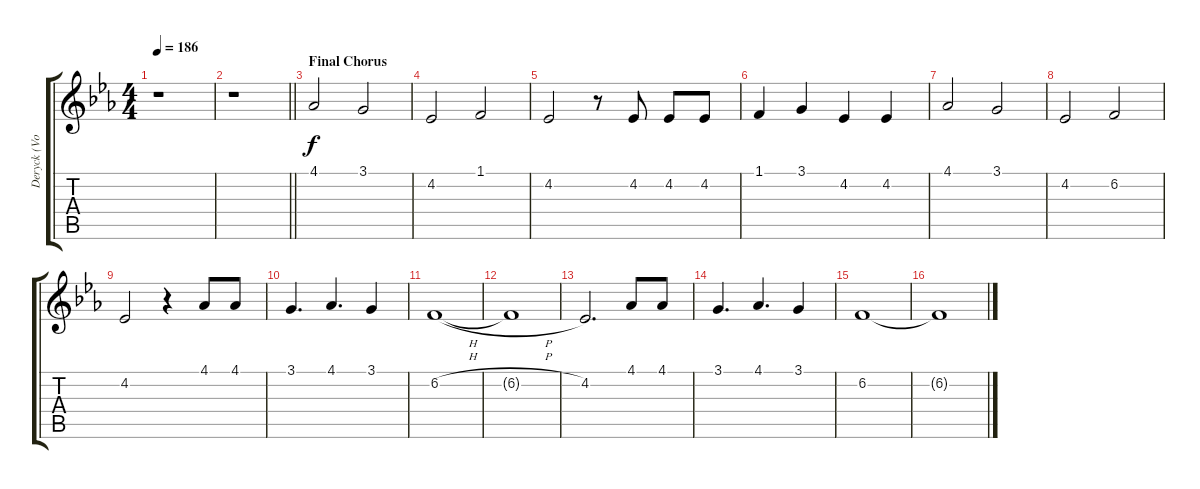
\track ("Deryck (Vocals)" "Deryck (Vo") {instrument lead2sawtooth}
\staff {score tabs}
\tuning (E4 B3 G3 D3 A2 E2) {hide}
\ts (4 4)
\tempo 186
\clef g2
\ks eb
r.1{dy f} |
\barLineRight lightlight
r.1 |
\section ("" "Final Chorus")
4.1.2 3.1.2 |
4.2.2 1.1.2 |
4.2.2 r.8 4.2.8 4.2.8 4.2.8 |
1.1.4 3.1.4 4.2.4 4.2.4 |
4.1.2 3.1.2 |
4.2.2 6.2.2 |
4.2.2 r.4 4.1.8 4.1.8 |
3.1.4{d} 4.1.4{d} 3.1.4 |
6.2{h}.1 |
6.2{h t}.1 |
4.2.2{d} 4.1.8 4.1.8 |
3.1.4{d} 4.1.4{d} 3.1.4 |
6.2.1 |
6.2{h t}.1
